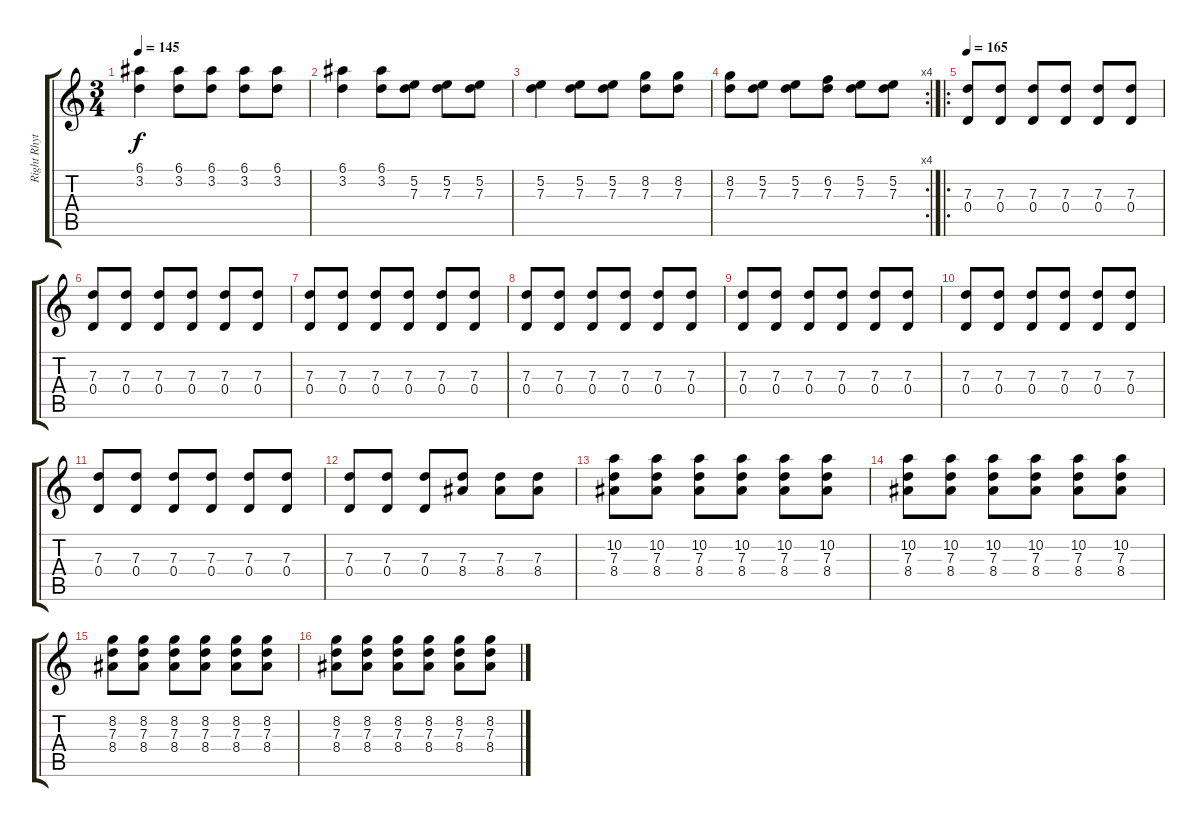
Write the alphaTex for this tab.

\track ("Right Rhythm" "Right Rhyt") {instrument distortionguitar}
\staff {score tabs}
\tuning (E4 B3 G3 D3 A2 D2) {hide}
\ts (3 4)
\tempo 145
\clef g2
\ks c
(6.1 3.2).4{dy f} (6.1 3.2).8 (6.1 3.2).8 (6.1 3.2).8 (6.1 3.2).8 |
(6.1 3.2).4 (6.1 3.2).8 (5.2 7.3).8 (5.2 7.3).8 (5.2 7.3).8 |
(5.2 7.3).4 (5.2 7.3).8 (5.2 7.3).8 (8.2 7.3).8 (8.2 7.3).8 |
\rc 4
(8.2 7.3).8 (5.2 7.3).8 (5.2 7.3).8 (6.2 7.3).8 (5.2 7.3).8 (5.2 7.3).8 |
\ro
\tempo 165
(7.3 0.4).8 (7.3 0.4).8 (7.3 0.4).8 (7.3 0.4).8 (7.3 0.4).8 (7.3 0.4).8 |
(7.3 0.4).8 (7.3 0.4).8 (7.3 0.4).8 (7.3 0.4).8 (7.3 0.4).8 (7.3 0.4).8 |
(7.3 0.4).8 (7.3 0.4).8 (7.3 0.4).8 (7.3 0.4).8 (7.3 0.4).8 (7.3 0.4).8 |
(7.3 0.4).8 (7.3 0.4).8 (7.3 0.4).8 (7.3 0.4).8 (7.3 0.4).8 (7.3 0.4).8 |
(7.3 0.4).8 (7.3 0.4).8 (7.3 0.4).8 (7.3 0.4).8 (7.3 0.4).8 (7.3 0.4).8 |
(7.3 0.4).8 (7.3 0.4).8 (7.3 0.4).8 (7.3 0.4).8 (7.3 0.4).8 (7.3 0.4).8 |
(7.3 0.4).8 (7.3 0.4).8 (7.3 0.4).8 (7.3 0.4).8 (7.3 0.4).8 (7.3 0.4).8 |
(7.3 0.4).8 (7.3 0.4).8 (7.3 0.4).8 (7.3 8.4).8 (7.3 8.4).8 (7.3 8.4).8 |
(10.2 7.3 8.4).8 (10.2 7.3 8.4).8 (10.2 7.3 8.4).8 (10.2 7.3 8.4).8 (10.2 7.3 8.4).8 (10.2 7.3 8.4).8 |
(10.2 7.3 8.4).8 (10.2 7.3 8.4).8 (10.2 7.3 8.4).8 (10.2 7.3 8.4).8 (10.2 7.3 8.4).8 (10.2 7.3 8.4).8 |
(8.2 7.3 8.4).8 (8.2 7.3 8.4).8 (8.2 7.3 8.4).8 (8.2 7.3 8.4).8 (8.2 7.3 8.4).8 (8.2 7.3 8.4).8 |
(8.2 7.3 8.4).8 (8.2 7.3 8.4).8 (8.2 7.3 8.4).8 (8.2 7.3 8.4).8 (8.2 7.3 8.4).8 (8.2 7.3 8.4).8
